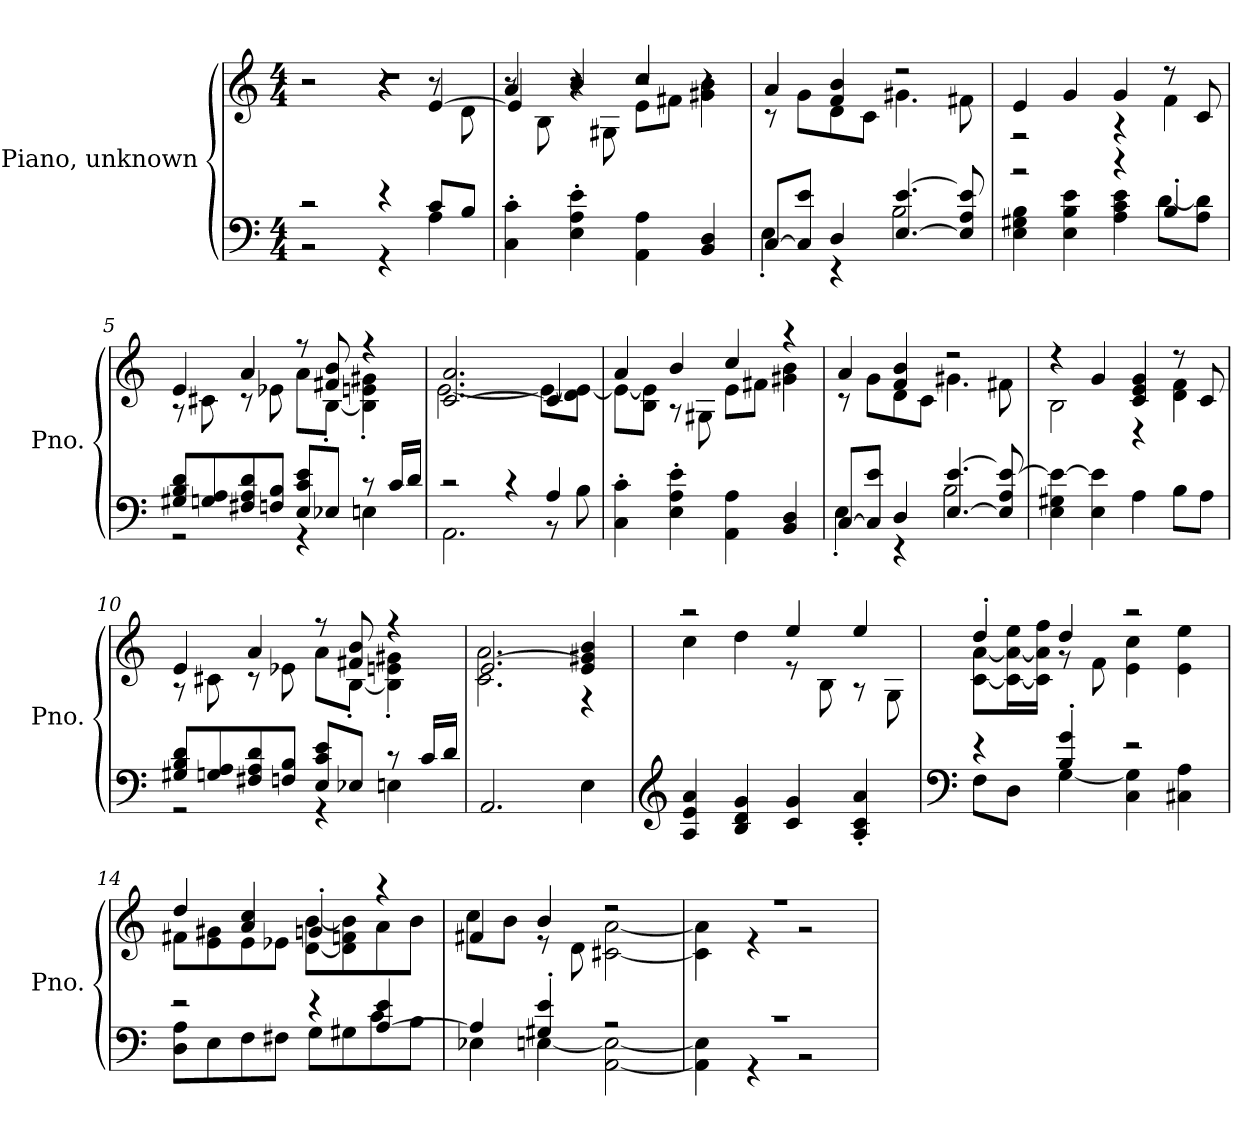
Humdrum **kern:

**kern	**kern
*part1	*part1
*staff2	*staff1
*I"Piano, unknown	*
*I'Pno.	*
*clefF4	*clefG2
*k[]	*k[]
*M4/4	*M4/4
*MM120	*MM120
=1	=1
*^	*^
*	*	*	*^
2r	2r	1r	2r	2r
4r	4r	.	4r	4r
8c/L	4A\	.	8r	[4e/
8B/J	.	.	8d\	.
*v	*v	*	*	*
=2	=2	=2	=2
4C\' 4c\'	4a/	8r	4e/]
.	.	8B\	.
4E\' 4A\' 4e\'	4b/	8r	4r
.	.	8G#X\	.
4AA\ 4A\	4cc/	8e\L	2r
.	.	8f#X\J	.
4BB/ 4D/	4r	4g#X\ 4b\	.
*	*	*v	*v
=3	=3	=3
*^	*	*
[8C/L	4E'\	4a/	8r
8C/] 8e/J	.	.	8g\L
4D/	4r	4f/ 4b/	8d\
.	.	.	8c\J
[4.E/ [4.e/	2B\	2r	4.g#X\
8E/] 8A/ 8e/]	.	.	8f#X\
=4	=4	=4	=4
2r	4E\ 4G#X\ 4B\	4e/	2r
.	4E\ 4B\ 4e\	4g/	.
4r	4A\ 4c\ 4e\	4g/	4r
4B'/	[8d\L	8r	4f\
.	8A\ 8d\]J	8c/	.
!!LO:LB:g=z	!!
=5	=5	=5	=5
8G#X/ 8B/ 8d/L	2r	4e/	8r
8Gn/ 8A/	.	.	8c#X\
8F#X/ 8A/ 8d/	.	4a/	8r
8Fn/ 8B/J	.	.	8e-X\
8E/ 8c/ 8e/L	4r	8r	8a\L
8E-X/J	.	8f#X/ 8b/	[8B'\J
8r	4En\	4r	4B\]' 4en\' 4g#X\'
16c/LL	.	.	.
16d/JJ	.	.	.
=6	=6	=6	=6
2r	2.AA\	[2.c/ 2.a/	[2.e\
4r	.	.	.
4A/	8r	4c/]	8e\L_
.	8B\	.	8d\ 8e\_J
*v	*v	*	*
=7	=7	=7
4C\' 4c\'	4a/	8e\L_
.	.	8B\ 8e\]J
4E\' 4A\' 4e\'	4b/	8r
.	.	8G#X\
4AA\ 4A\	4cc/	8e\L
.	.	8f#X\J
4BB/ 4D/	4r	4g#X\ 4b\
=8	=8	=8
*^	*	*
[8C/L	4E'\	4a/	8r
8C/] 8e/J	.	.	8g\L
4D/	4r	4f/ 4b/	8d\
.	.	.	8c\J
[4.E/ [4.e/	2B\	2r	4.g#X\
8E/] 8A/ 8e/_	.	.	8f#X\
*v	*v	*	*
!!LO:LB:g=z	!!
=9	=9	=9
4E\ 4G#X\ 4e\_	4r	2B\
4E\ 4e\]	4g/	.
4A\	4c/ 4e/ 4g/	4r
8B\L	8r	4d\ 4f\
8A\J	8c/	.
=10	=10	=10
*^	*	*
8G#X/ 8B/ 8d/L	2r	4e/	8r
8Gn/ 8A/	.	.	8c#X\
8F#X/ 8A/ 8d/	.	4a/	8r
8Fn/ 8B/J	.	.	8e-X\
8E/ 8c/ 8e/L	4r	8r	8a\L
8E-X/J	.	8f#X/ 8b/	[8B'\J
8r	4En\	4r	4B\]' 4en\' 4g#X\'
16c/LL	.	.	.
16d/JJ	.	.	.
*v	*v	*	*
=11	=11	=11
2.AA/	[2.e/	2.c\ 2.a\
4E\	4e/] 4g#X/ 4b/	4r
=12	=12	=12
*clefG2	*	*
4A/ 4e/ 4a/	2r	4cc\
4B/ 4d/ 4g/	.	4dd\
4c/ 4g/	4ee/	8r
.	.	8B\
4A/' 4c/' 4a/'	4ee/	8r
.	.	8G\
!!LO:LB:g=z	!!
=13	=13	=13
*clefF4	*	*
*^	*	*
4r	8F\L	4dd'/	[8c\ [8a\L
.	8D\J	.	16c\_ 16a\_ 16ee\L
.	.	.	16c\] 16a\] 16ff\JJ
4B/' 4g/'	[4G\	4dd/	8r
.	.	.	8f\
2r	4C\ 4G\]	2r	4e\ 4cc\
.	4C#X\ 4A\	.	4e\ 4ee\
=14	=14	=14	=14
2r	8D\ 8A\L	4dd/	8f#X\L
.	8E\	.	8e\ 8g#X\
.	8F\	4a/ 4cc/	8e\
.	8F#X\J	.	8e-X\J
4r	8G\L	4gn'/	[8d\ [8b\L
.	8G#X\	.	8d\] 8fn\ 8b\]
[4A/ 4e/	8c\	4r	8a\
.	8B\J	.	8b\J
=15	=15	=15	=15
4A/]	4E-X\	4f#X/	8cc\L
.	.	.	8b\J
4G#X/' 4e/'	[4En\	4b/	8r
.	.	.	8d\
2r	[2AA\ 2E\_	2r	[2c#X\ [2a\
=16	=16	=16	=16
1r	4AA\] 4E\]	1r	4c#\] 4a\]
.	4r	.	4r
.	2r	.	2r
*v	*v	*	*
*	*v	*v
=	=
*-	*-
